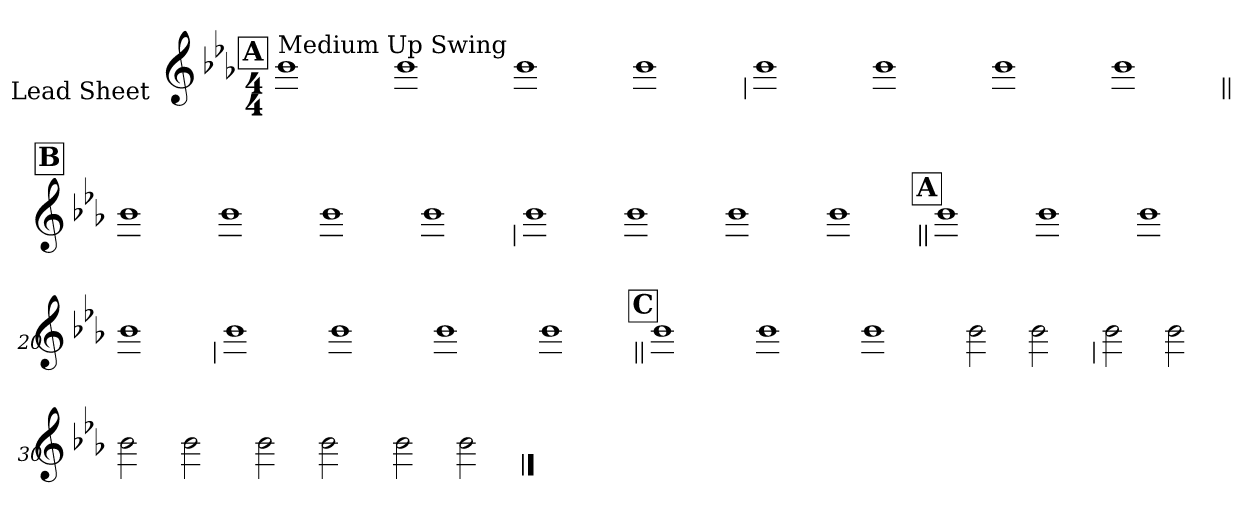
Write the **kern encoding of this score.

**kern
*part1
*staff1
*I"Lead Sheet
*stria0
*clefG2
*k[b-e-a-]
*E-:
*M4/4
!!LO:REH:place=s1:a:t=A
=1||
!LO:TX:a:t=Medium Up Swing
1b-
=2-
1b-
=3-
1b-
=4-
1b-
!!LO:LB:g=z
=5
1b-
=6-
1b-
=7-
1b-
=8-
1b-
!!LO:LB:g=z
!!LO:REH:place=s1:a:t=B
=9||
1b-
=10-
1b-
=11-
1b-
=12-
1b-
!!LO:LB:g=z
=13
1b-
=14-
1b-
=15-
1b-
=16-
1b-
!!LO:LB:g=z
!!LO:REH:place=s1:a:t=A
=17||
1b-
=18-
1b-
=19-
1b-
=20-
1b-
!!LO:LB:g=z
=21
1b-
=22-
1b-
=23-
1b-
=24-
1b-
!!LO:LB:g=z
!!LO:REH:place=s1:a:t=C
=25||
1b-
=26-
1b-
=27-
1b-
=28-
2b-
2b-
!!LO:LB:g=z
=29
2b-
2b-
=30-
2b-
2b-
=31-
2b-
2b-
=32-
2b-
2b-
==
*-
